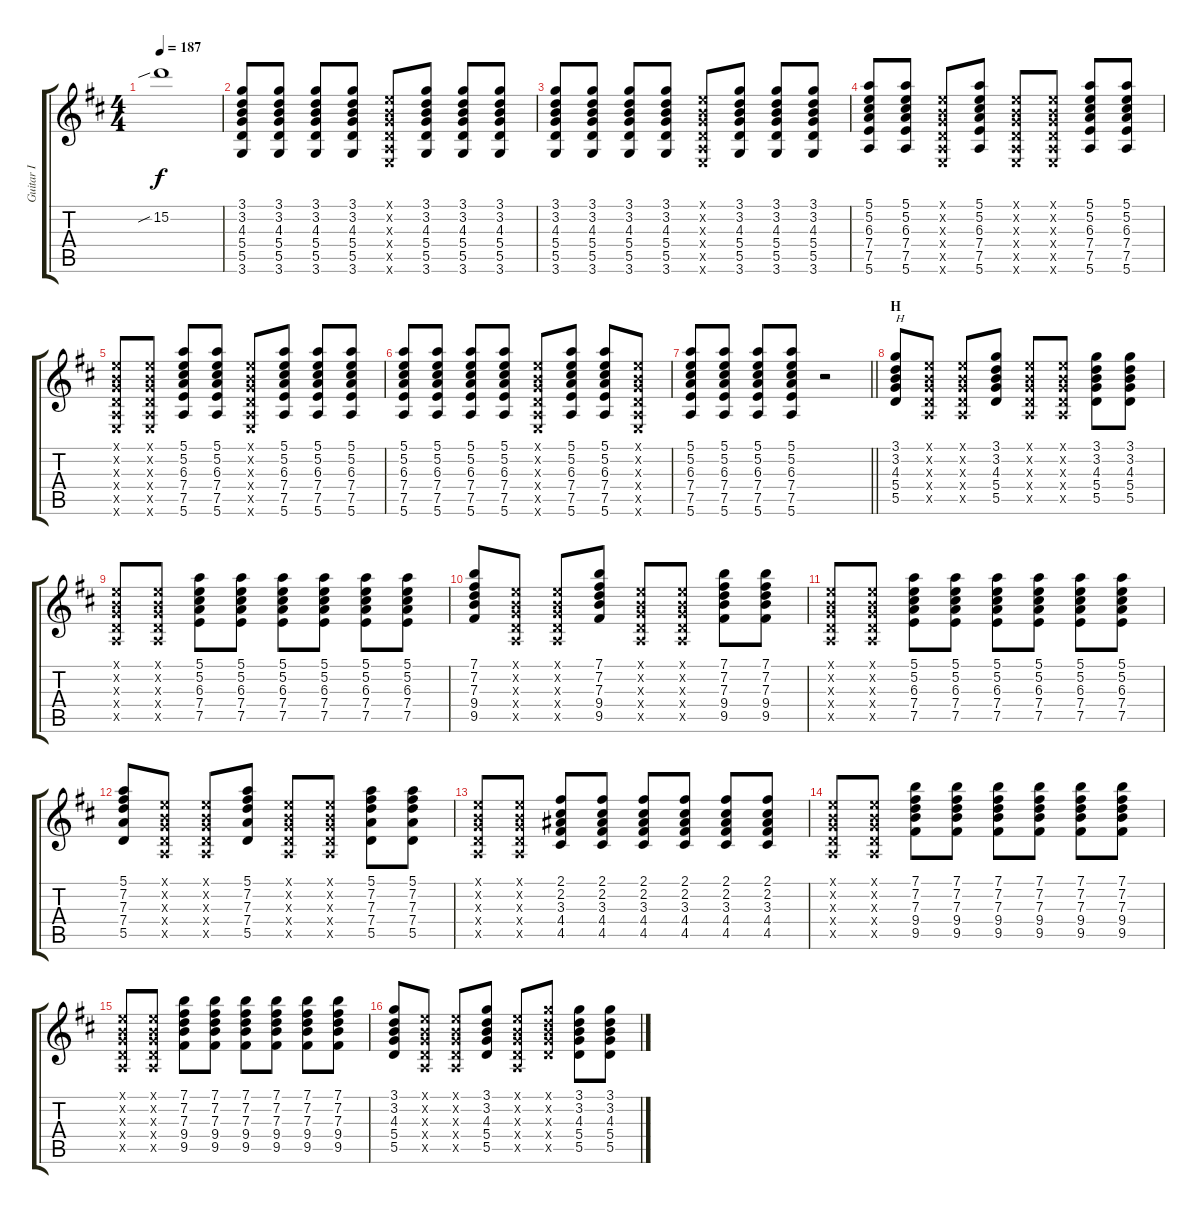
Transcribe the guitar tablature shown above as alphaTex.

\track ("Guitar I" "Guitar I") {instrument overdrivenguitar}
\staff {score tabs}
\tuning (E4 B3 G3 D3 A2 E2) {hide}
\ts (4 4)
\tempo 187
\clef g2
\ks d
15.2{sib}.1{dy f} |
(3.1 3.2 4.3 5.4 5.5 3.6).8{volume 9 balance 12} (3.1 3.2 4.3 5.4 5.5 3.6).8 (3.1 3.2 4.3 5.4 5.5 3.6).8 (3.1 3.2 4.3 5.4 5.5 3.6).8 (0.1{x} 0.2{x} 0.3{x} 0.4{x} 0.5{x} 0.6{x}).8 (3.1 3.2 4.3 5.4 5.5 3.6).8 (3.1 3.2 4.3 5.4 5.5 3.6).8 (3.1 3.2 4.3 5.4 5.5 3.6).8 |
(3.1 3.2 4.3 5.4 5.5 3.6).8 (3.1 3.2 4.3 5.4 5.5 3.6).8 (3.1 3.2 4.3 5.4 5.5 3.6).8 (3.1 3.2 4.3 5.4 5.5 3.6).8 (0.1{x} 0.2{x} 0.3{x} 0.4{x} 0.5{x} 0.6{x}).8 (3.1 3.2 4.3 5.4 5.5 3.6).8 (3.1 3.2 4.3 5.4 5.5 3.6).8 (3.1 3.2 4.3 5.4 5.5 3.6).8 |
(5.1 5.2 6.3 7.4 7.5 5.6).8 (5.1 5.2 6.3 7.4 7.5 5.6).8 (0.1{x} 0.2{x} 0.3{x} 0.4{x} 0.5{x} 0.6{x}).8 (5.1 5.2 6.3 7.4 7.5 5.6).8 (0.1{x} 0.2{x} 0.3{x} 0.4{x} 0.5{x} 0.6{x}).8 (0.1{x} 0.2{x} 0.3{x} 0.4{x} 0.5{x} 0.6{x}).8 (5.1 5.2 6.3 7.4 7.5 5.6).8 (5.1 5.2 6.3 7.4 7.5 5.6).8 |
(0.1{x} 0.2{x} 0.3{x} 0.4{x} 0.5{x} 0.6{x}).8 (0.1{x} 0.2{x} 0.3{x} 0.4{x} 0.5{x} 0.6{x}).8 (5.1 5.2 6.3 7.4 7.5 5.6).8 (5.1 5.2 6.3 7.4 7.5 5.6).8 (0.1{x} 0.2{x} 0.3{x} 0.4{x} 0.5{x} 0.6{x}).8 (5.1 5.2 6.3 7.4 7.5 5.6).8 (5.1 5.2 6.3 7.4 7.5 5.6).8 (5.1 5.2 6.3 7.4 7.5 5.6).8 |
(5.1 5.2 6.3 7.4 7.5 5.6).8 (5.1 5.2 6.3 7.4 7.5 5.6).8 (5.1 5.2 6.3 7.4 7.5 5.6).8 (5.1 5.2 6.3 7.4 7.5 5.6).8 (0.1{x} 0.2{x} 0.3{x} 0.4{x} 0.5{x} 0.6{x}).8 (5.1 5.2 6.3 7.4 7.5 5.6).8 (5.1 5.2 6.3 7.4 7.5 5.6).8 (0.1{x} 0.2{x} 0.3{x} 0.4{x} 0.5{x} 0.6{x}).8 |
\barLineRight lightlight
(5.1 5.2 6.3 7.4 7.5 5.6).8 (5.1 5.2 6.3 7.4 7.5 5.6).8 (5.1 5.2 6.3 7.4 7.5 5.6).8 (5.1 5.2 6.3 7.4 7.5 5.6).8 r.2 |
\section ("" "H")
(3.1 3.2 4.3 5.4 5.5).8{txt "H"} (0.1{x} 0.2{x} 0.3{x} 0.4{x} 0.5{x}).8 (0.1{x} 0.2{x} 0.3{x} 0.4{x} 0.5{x}).8 (3.1 3.2 4.3 5.4 5.5).8 (0.1{x} 0.2{x} 0.3{x} 0.4{x} 0.5{x}).8 (0.1{x} 0.2{x} 0.3{x} 0.4{x} 0.5{x}).8 (3.1 3.2 4.3 5.4 5.5).8 (3.1 3.2 4.3 5.4 5.5).8 |
(0.1{x} 0.2{x} 0.3{x} 0.4{x} 0.5{x}).8 (0.1{x} 0.2{x} 0.3{x} 0.4{x} 0.5{x}).8 (5.1 5.2 6.3 7.4 7.5).8 (5.1 5.2 6.3 7.4 7.5).8 (5.1 5.2 6.3 7.4 7.5).8 (5.1 5.2 6.3 7.4 7.5).8 (5.1 5.2 6.3 7.4 7.5).8 (5.1 5.2 6.3 7.4 7.5).8 |
(7.1 7.2 7.3 9.4 9.5).8 (0.1{x} 0.2{x} 0.3{x} 0.4{x} 0.5{x}).8 (0.1{x} 0.2{x} 0.3{x} 0.4{x} 0.5{x}).8 (7.1 7.2 7.3 9.4 9.5).8 (0.1{x} 0.2{x} 0.3{x} 0.4{x} 0.5{x}).8 (0.1{x} 0.2{x} 0.3{x} 0.4{x} 0.5{x}).8 (7.1 7.2 7.3 9.4 9.5).8 (7.1 7.2 7.3 9.4 9.5).8 |
(0.1{x} 0.2{x} 0.3{x} 0.4{x} 0.5{x}).8 (0.1{x} 0.2{x} 0.3{x} 0.4{x} 0.5{x}).8 (5.1 5.2 6.3 7.4 7.5).8 (5.1 5.2 6.3 7.4 7.5).8 (5.1 5.2 6.3 7.4 7.5).8 (5.1 5.2 6.3 7.4 7.5).8 (5.1 5.2 6.3 7.4 7.5).8 (5.1 5.2 6.3 7.4 7.5).8 |
(5.1 7.2 7.3 7.4 5.5).8 (0.1{x} 0.2{x} 0.3{x} 0.4{x} 0.5{x}).8 (0.1{x} 0.2{x} 0.3{x} 0.4{x} 0.5{x}).8 (5.1 7.2 7.3 7.4 5.5).8 (0.1{x} 0.2{x} 0.3{x} 0.4{x} 0.5{x}).8 (0.1{x} 0.2{x} 0.3{x} 0.4{x} 0.5{x}).8 (5.1 7.2 7.3 7.4 5.5).8 (5.1 7.2 7.3 7.4 5.5).8 |
(0.1{x} 0.2{x} 0.3{x} 0.4{x} 0.5{x}).8 (0.1{x} 0.2{x} 0.3{x} 0.4{x} 0.5{x}).8 (2.1 2.2 3.3 4.4 4.5).8 (2.1 2.2 3.3 4.4 4.5).8 (2.1 2.2 3.3 4.4 4.5).8 (2.1 2.2 3.3 4.4 4.5).8 (2.1 2.2 3.3 4.4 4.5).8 (2.1 2.2 3.3 4.4 4.5).8 |
(0.1{x} 0.2{x} 0.3{x} 0.4{x} 0.5{x}).8 (0.1{x} 0.2{x} 0.3{x} 0.4{x} 0.5{x}).8 (7.1 7.2 7.3 9.4 9.5).8 (7.1 7.2 7.3 9.4 9.5).8 (7.1 7.2 7.3 9.4 9.5).8 (7.1 7.2 7.3 9.4 9.5).8 (7.1 7.2 7.3 9.4 9.5).8 (7.1 7.2 7.3 9.4 9.5).8 |
(0.1{x} 0.2{x} 0.3{x} 0.4{x} 0.5{x}).8 (0.1{x} 0.2{x} 0.3{x} 0.4{x} 0.5{x}).8 (7.1 7.2 7.3 9.4 9.5).8 (7.1 7.2 7.3 9.4 9.5).8 (7.1 7.2 7.3 9.4 9.5).8 (7.1 7.2 7.3 9.4 9.5).8 (7.1 7.2 7.3 9.4 9.5).8 (7.1 7.2 7.3 9.4 9.5).8 |
(3.1 3.2 4.3 5.4 5.5).8 (0.1{x} 0.2{x} 0.3{x} 0.4{x} 0.5{x}).8 (0.1{x} 0.2{x} 0.3{x} 0.4{x} 0.5{x}).8 (3.1 3.2 4.3 5.4 5.5).8 (0.1{x} 0.2{x} 0.3{x} 0.4{x} 0.5{x}).8 (3.1{x} 3.2{x} 4.3{x} 5.4{x} 5.5{x}).8 (3.1 3.2 4.3 5.4 5.5).8 (3.1 3.2 4.3 5.4 5.5).8
